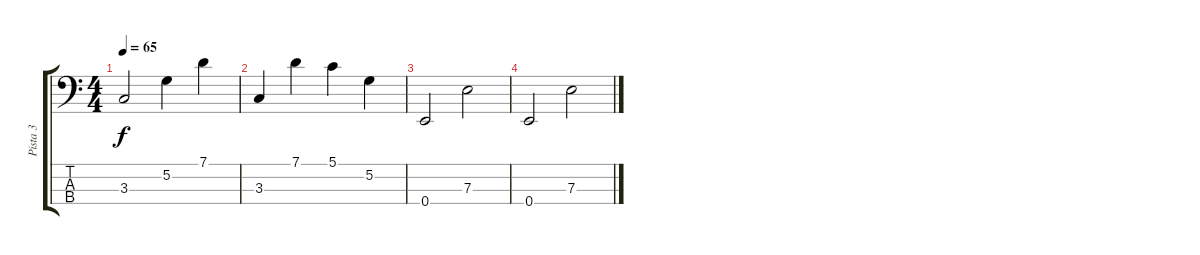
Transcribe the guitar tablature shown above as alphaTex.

\track ("Pista 3" "Pista 3") {instrument fretlessbass}
\staff {score tabs}
\tuning (G2 D2 A1 E1) {hide}
\ts (4 4)
\tempo 65
\clef f4
\ks c
3.3.2{dy f} 5.2.4 7.1.4 |
3.3.4 7.1.4 5.1.4 5.2.4 |
0.4.2 7.3.2 |
0.4.2{volume 0 instrument fretlessbass} 7.3.2
